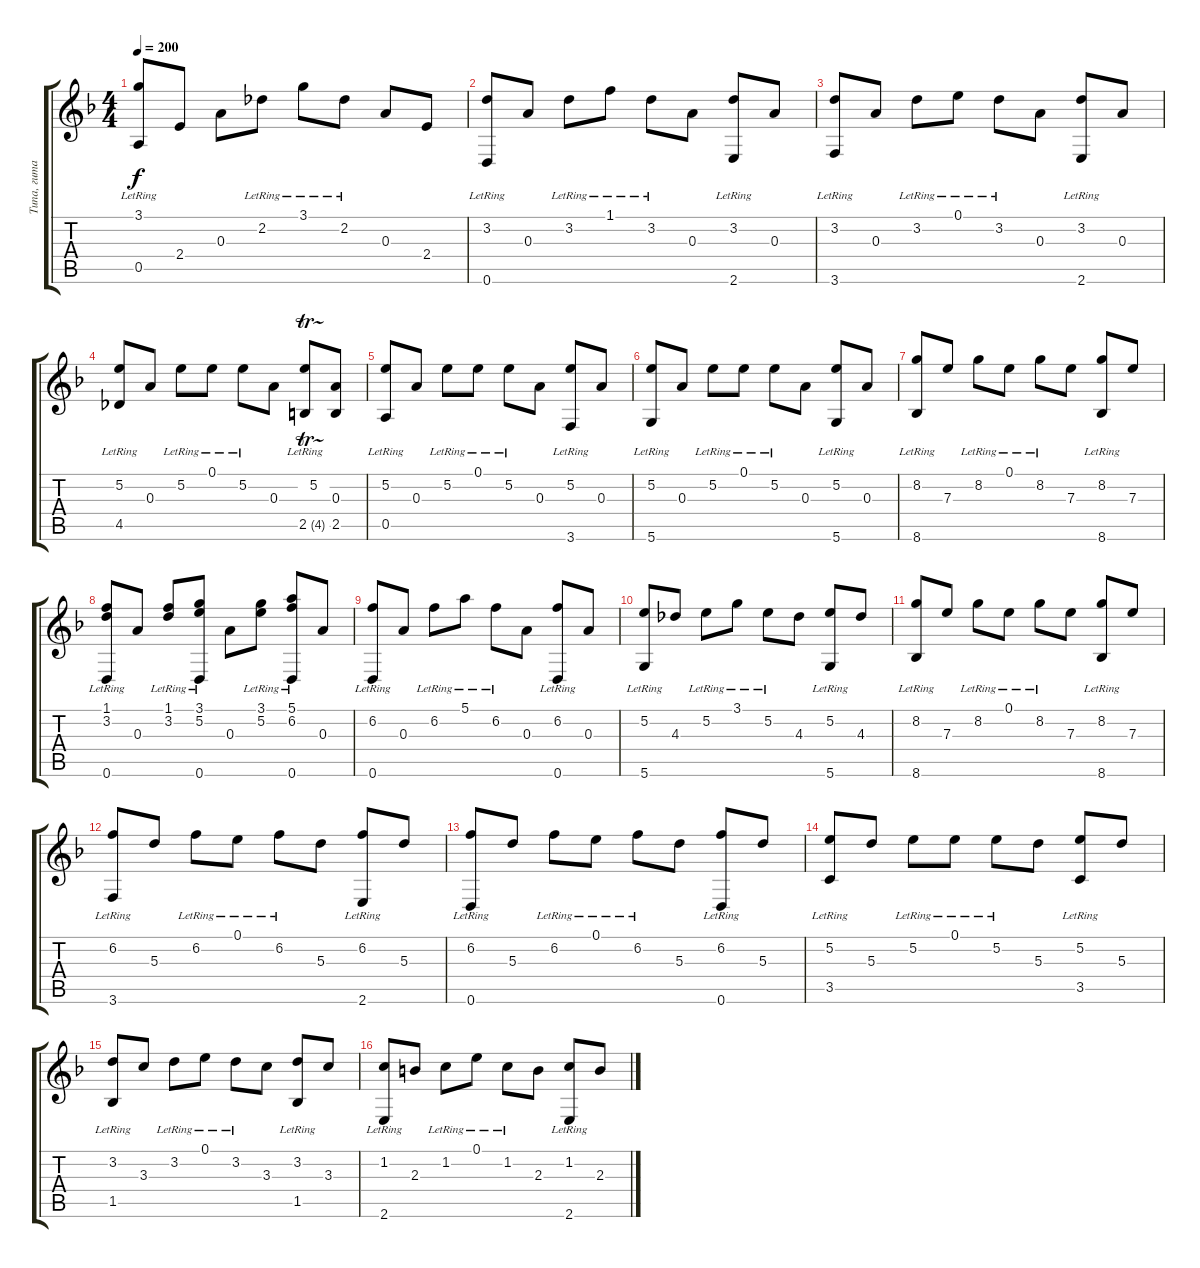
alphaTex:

\track ("Типа, гитара" "Типа, гита") {instrument acousticguitarsteel}
\staff {score tabs}
\tuning (E4 B3 A3 D3 A2 D2) {hide}
\ts (4 4)
\tempo 200
\clef g2
\ks f
(3.1{lr} 0.5{lr}).8{dy f} 2.4.8 0.3.8 2.2{lr}.8 3.1{lr}.8 2.2{lr}.8 0.3.8 2.4.8 |
(3.2{lr} 0.6{lr}).8 0.3.8 3.2{lr}.8 1.1{lr}.8 3.2{lr}.8 0.3.8 (3.2{lr} 2.6).8 0.3.8 |
(3.2{lr} 3.6{lr}).8 0.3.8 3.2{lr}.8 0.1{lr}.8 3.2{lr}.8 0.3.8 (3.2{lr} 2.6).8 0.3.8 |
(5.2{lr} 4.5{lr}).8 0.3.8 5.2{lr}.8 0.1{lr}.8 5.2{lr}.8 0.3.8 (5.2{lr} 2.5{tr (4 16)}).8 (0.3 2.5).8 |
(5.2{lr} 0.5{lr}).8 0.3.8 5.2{lr}.8 0.1{lr}.8 5.2{lr}.8 0.3.8 (5.2{lr} 3.6).8 0.3.8 |
(5.2{lr} 5.6{lr}).8 0.3.8 5.2{lr}.8 0.1{lr}.8 5.2{lr}.8 0.3.8 (5.2{lr} 5.6).8 0.3.8 |
(8.2{lr} 8.6{lr}).8 7.3.8 8.2{lr}.8 0.1{lr}.8 8.2{lr}.8 7.3.8 (8.2{lr} 8.6).8 7.3.8 |
(1.1{lr} 3.2{lr} 0.6{lr}).8 0.3.8 (1.1{lr} 3.2{lr}).8 (3.1{lr} 5.2{lr} 0.6).8 0.3.8 (3.1{lr} 5.2{lr}).8 (5.1{lr} 6.2{lr} 0.6).8 0.3.8 |
(6.2{lr} 0.6{lr}).8 0.3.8 6.2{lr}.8 5.1{lr}.8 6.2{lr}.8 0.3.8 (6.2{lr} 0.6).8 0.3.8 |
(5.2{lr} 5.6{lr}).8 4.3.8 5.2{lr}.8 3.1{lr}.8 5.2{lr}.8 4.3.8 (5.2{lr} 5.6).8 4.3.8 |
(8.2{lr} 8.6{lr}).8 7.3.8 8.2{lr}.8 0.1{lr}.8 8.2{lr}.8 7.3.8 (8.2{lr} 8.6).8 7.3.8 |
(6.2{lr} 3.6{lr}).8 5.3.8 6.2{lr}.8 0.1{lr}.8 6.2{lr}.8 5.3.8 (6.2{lr} 2.6).8 5.3.8 |
(6.2{lr} 0.6{lr}).8 5.3.8 6.2{lr}.8 0.1{lr}.8 6.2{lr}.8 5.3.8 (6.2{lr} 0.6).8 5.3.8 |
(5.2{lr} 3.5{lr}).8 5.3.8 5.2{lr}.8 0.1{lr}.8 5.2{lr}.8 5.3.8 (5.2{lr} 3.5).8 5.3.8 |
(3.2{lr} 1.5{lr}).8 3.3.8 3.2{lr}.8 0.1{lr}.8 3.2{lr}.8 3.3.8 (3.2{lr} 1.5).8 3.3.8 |
(1.2{lr} 2.6{lr}).8 2.3.8 1.2{lr}.8 0.1{lr}.8 1.2{lr}.8 2.3.8 (1.2{lr} 2.6).8 2.3.8
